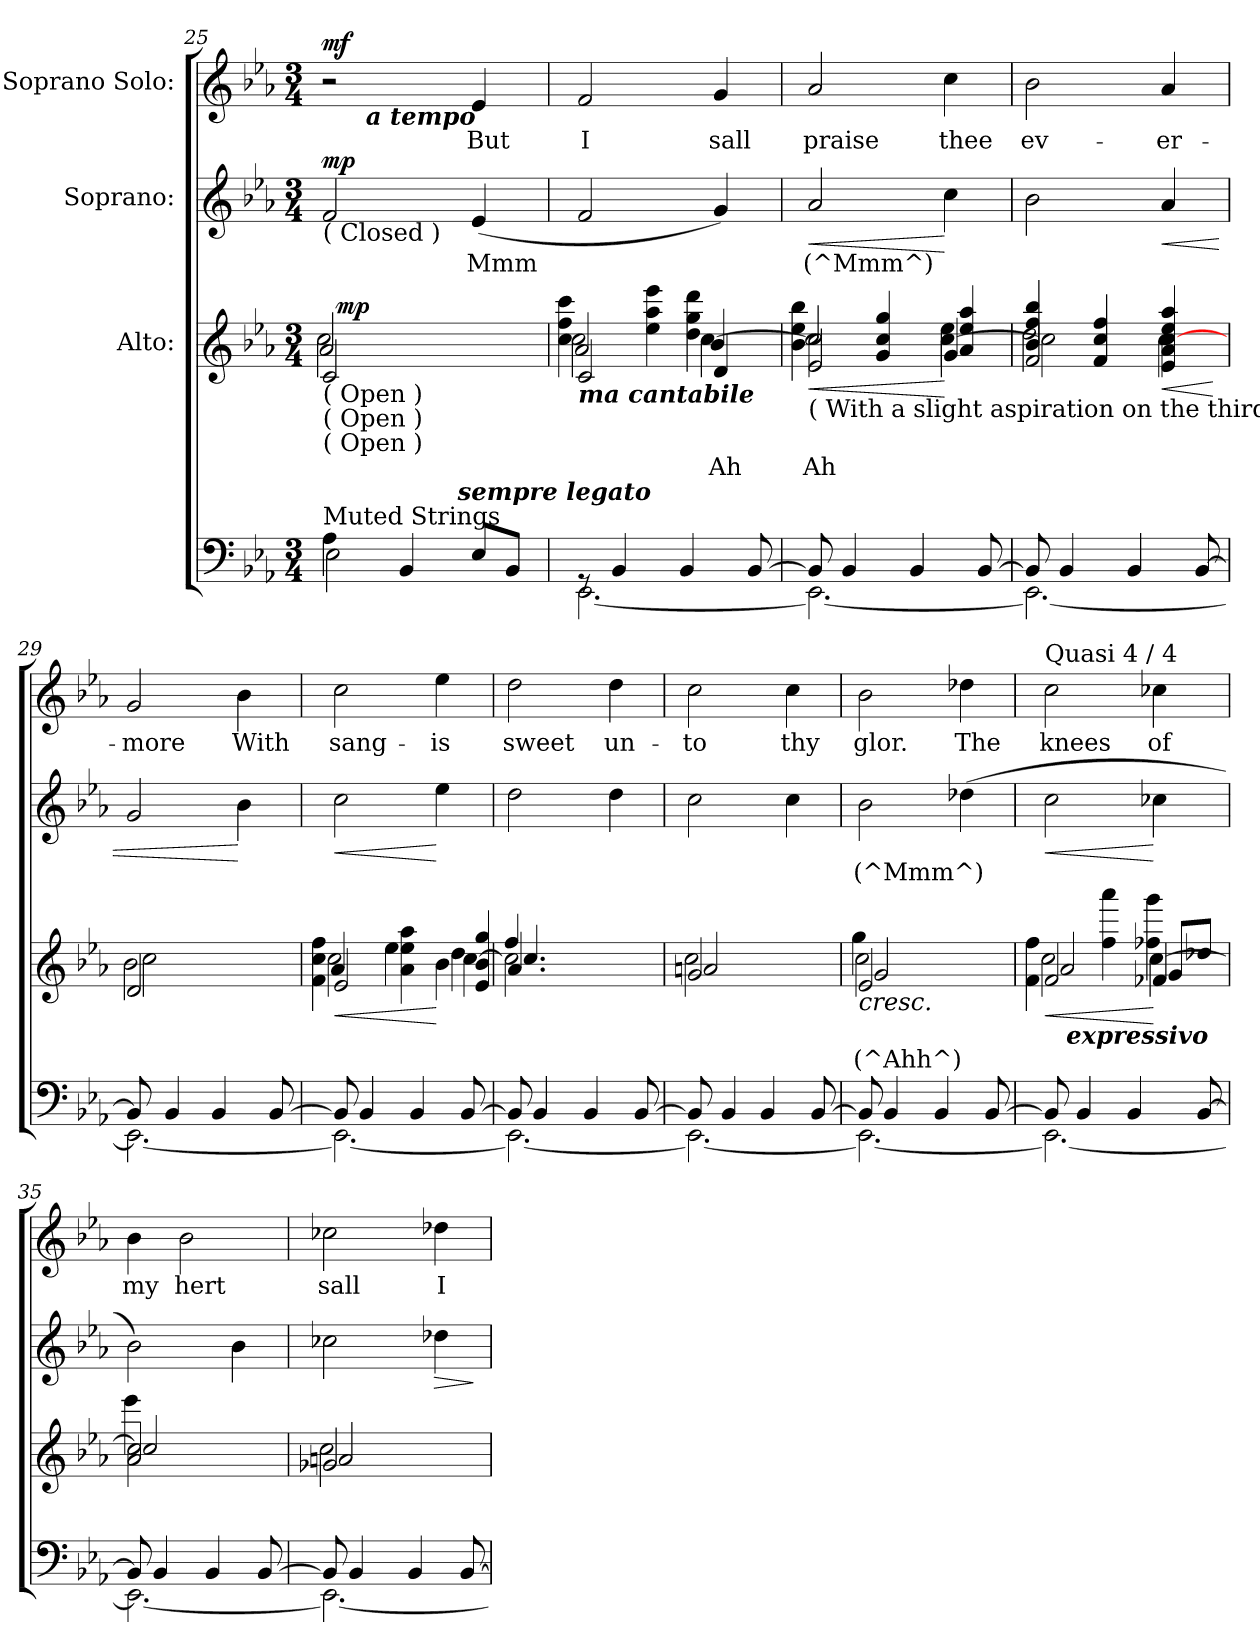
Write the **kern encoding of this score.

**kern	**kern	**text	**dynam	**kern	**text	**dynam	**kern	**text	**dynam
*part4	*part3	*part3	*part3	*part2	*part2	*part2	*part1	*part1	*part1
*staff4	*staff3	*staff3	*staff3	*staff2	*staff2	*staff2	*staff1	*staff1	*staff1
*	*I"Alto:	*	*	*I"Soprano:	*	*	*I"Soprano  Solo:	*	*
*clefF4	*clefG2	*	*	*clefG2	*	*	*clefG2	*	*
*k[b-e-a-]	*k[b-e-a-]	*	*	*k[b-e-a-]	*	*	*k[b-e-a-]	*	*
*E-:	*E-:	*	*	*E-:	*	*	*E-:	*	*
*M3/4	*M3/4	*	*	*M3/4	*	*	*M3/4	*	*
=25	=25	=25	=25	=25	=25	=25	=25	=25	=25
*^	*^	*	*	*	*	*	*	*	*
*	*	*	*^	*	*	*	*	*	*	*	*
*	*	*	*	*^	*	*	*	*	*	*	*	*
!	!	!	!	!	!	!	!	!LO:TX:b:t=( Closed )	!	!	!	!	!
!	!	!LO:TX:b:t=( Open )	!	!	!	!	!	!	!	!	!	!	!
!	!	!LO:TX:b:t=( Open )	!	!	!	!	!	!	!	!	!	!	!
!	!	!LO:TX:b:t=( Open )	!	!	!	!	!	!	!	!	!	!	!
!LO:TX:a:t=Muted Strings	!	!	!	!	!	!	!	!	!	!	!	!	!
!	!	!	!	!	!	!	!LO:DY:b	!	!	!	!	!	!
!	!	!	!	!	!	!	!LO:DY:n=1:a	!	!	!	!	!	!
!	!	!	!	!	!	!	!LO:DY:n=2:a	!	!	!LO:DY:a	!	!	!LO:DY:a
*	*^	*	*	*	*	*	*	*	*	*	*^	*	*
4A-\	2E-\	4...ryy	32ryy	2c/	2a-/	2cc\	.	pp mp mp	2f/	.	mp	2r	8ryy	.	mf
!	!	!	!	!	!	!	!	!LO:DY:n=3:a	!	!	!	!	!	!	!
.	.	.	4ryy	.	.	.	.	mp	.	.	.	.	.	.	.
!	!	!	!	!	!	!	!	!	!	!	!	!	!LO:TX:b:Bi:t=a tempo	!	!
.	.	.	.	.	.	.	.	.	.	.	.	.	2ryy	.	.
4BB-/	.	.	.	.	.	.	.	.	.	.	.	.	.	.	.
.	.	.	4...ryy	.	.	.	.	.	.	.	.	.	.	.	.
!	!	!LO:TX:a:Bi:t=sempre legato	!	!	!	!	!	!	!	!	!	!	!	!	!
.	.	4ryy	.	.	.	.	.	.	.	.	.	.	.	.	.
!	!	!	!	!	!	!	!	!	!	!LO:LY:b	!	!	!	!LO:LY:b	!
8E-/L	4ryy	.	.	4ryy	4ryy	4ryy	.	.	(<4e-/	Mmm	.	4e-/	.	But	.
8BB-/J	.	.	.	.	.	.	.	.	.	.	.	.	8ryy	.	.
.	.	32ryy	.	.	.	.	.	.	.	.	.	.	.	.	.
=26	=26	=26	=26	=26	=26	=26	=26	=26	=26	=26	=26	=26	=26	=26	=26
!	!	!	!LO:TX:b:Bi:t=ma cantabile	!	!	!	!	!	!	!	!	!	!	!	!
!	!	!	!	!	!	!	!	!	!	!	!	!	!	!LO:LY:b	!
*	*v	*v	*	*	*	*	*	*	*	*	*	*v	*v	*	*
8rGG	[>2.EE-\	2c/	2a-/	2cc\	4cc\ 4ff\ 4ccc\	.	.	2f/	.	.	2f/	I	.
4BB-/	.	.	.	.	.	.	.	.	.	.	.	.	.
.	.	.	.	.	4ee-\ 4aa-\ 4eee-\	.	.	.	.	.	.	.	.
4BB-/	.	.	.	.	.	.	.	.	.	.	.	.	.
!	!	!	!	!	!	!LO:LY:b	!	!	!	!	!	!LO:LY:b	!
.	.	4d/	4b-/	[>4cc\	4dd\ 4gg\ 4ddd\	Ah	.	4g/)	.	.	4g/	sall	.
[<8BB-/	.	.	.	.	.	.	.	.	.	.	.	.	.
!!LO:LB:g=z
=27	=27	=27	=27	=27	=27	=27	=27	=27	=27	=27	=27	=27	=27
!	!	!LO:TX:b:t=( With a slight aspiration on the third beat of each bar )	!	!	!	!	!	!	!	!	!	!	!
!	!	!	!	!	!	!LO:LY:b	!LO:HP:b	!	!	!	!	!	!
!	!	!	!	!	!	!LO:LY:b	!	!	!LO:LY:b	!LO:HP:b	!	!LO:LY:b	!
8BB-/]	2.EE-\_	2e-/	2cc/	2cc\]	4b-\ 4ee-\ 4bb-\	Ah	<	2a-/	(^Mmm^)	<	2a-/	praise	.
4BB-/	.	.	.	.	.	.	.	.	.	.	.	.	.
.	.	.	.	.	4g/ 4cc/ 4gg/	.	.	.	.	.	.	.	.
4BB-/	.	.	.	.	.	.	.	.	.	.	.	.	.
!	!	!	!	!	!	!	!	!	!	!	!	!LO:LY:b	!
.	.	4g/	4ee-\	[>4cc\	4a-/ 4ee-/ 4aa-/	.	[	4cc\	.	[	4cc\	thee	.
[<8BB-/	.	.	.	.	.	.	.	.	.	.	.	.	.
=28	=28	=28	=28	=28	=28	=28	=28	=28	=28	=28	=28	=28	=28
!	!	!	!	!	!	!	!	!	!	!	!	!LO:LY:b	!
8BB-/]	2.EE-\_	2f/	2dd\	2cc\]	4b-/ 4ff/ 4bb-/	.	.	2b-\	.	.	2b-\	ev-	.
4BB-/	.	.	.	.	.	.	.	.	.	.	.	.	.
.	.	.	.	.	4f/ 4cc/ 4ff/	.	.	.	.	.	.	.	.
4BB-/	.	.	.	.	.	.	.	.	.	.	.	.	.
!	!	!	!	!	!	!	!LO:HP:b	!	!	!LO:HP:b	!	!LO:LY:b	!
.	.	4e-/	4cc\	[>4cc\	4a-/ 4ee-/ 4aa-/	.	<	4a-/	.	<	4a-/	-er-	.
[<8BB-/	.	.	.	.	.	.	.	.	.	.	.	.	.
*v	*v	*	*	*	*	*	*	*	*	*	*	*	*
*	*v	*v	*v	*v	*	*	*	*	*	*	*	*
.	.	.	[	.	.	.	.	.	.
=29	=29	=29	=29	=29	=29	=29	=29	=29	=29
*^	*^	*	*	*	*	*	*	*	*
*	*	*	*^	*	*	*	*	*	*	*	*
*	*	*	*	*^	*	*	*	*	*	*	*	*
!	!	!	!	!	!	!	!	!	!	!	!	!LO:LY:b	!
8BB-/]	2.EE-\_	16ryy	2d/	2b-\	2cc\	.	.	2g/	.	.	2g/	-more	.
.	.	32ryy	.	.	.	.	.	.	.	.	.	.	.
.	.	4ryy	.	.	.	.	.	.	.	.	.	.	.
4BB-/	.	.	.	.	.	.	.	.	.	.	.	.	.
.	.	4ryy	.	.	.	.	.	.	.	.	.	.	.
4BB-/	.	.	.	.	.	.	.	.	.	.	.	.	.
!	!	!	!	!	!	!	!	!	!	!	!	!LO:LY:b	!
.	.	.	4ryy	4ryy	4ryy	.	.	4b-\	.	[	4b-\	With	.
.	.	8ryy	.	.	.	.	.	.	.	.	.	.	.
[<8BB-/	.	.	.	.	.	.	.	.	.	.	.	.	.
.	.	32ryy	.	.	.	.	.	.	.	.	.	.	.
=30	=30	=30	=30	=30	=30	=30	=30	=30	=30	=30	=30	=30	=30
!	!	!	!	!	!	!	!LO:HP:b	!	!	!LO:HP:b	!	!LO:LY:b	!
8BB-/]	2.EE-\_	2e-/	4a-/	2cc\	4f\ 4cc\ 4ff\	.	<	2cc\	.	<	2cc\	sang-	.
4BB-/	.	.	.	.	.	.	.	.	.	.	.	.	.
.	.	.	4ee-\	.	4a-\ 4ee-\ 4aa-\	.	.	.	.	.	.	.	.
4BB-/	.	.	.	.	.	.	.	.	.	.	.	.	.
!	!	!	!	!	!	!	!	!	!	!	!	!LO:LY:b	!
.	.	4b-\	4dd\	[>4cc\	4e-/ 4b-/ 4gg/	.	[	4ee-\	.	[	4ee-\	-is	.
[<8BB-/	.	.	.	.	.	.	.	.	.	.	.	.	.
=31	=31	=31	=31	=31	=31	=31	=31	=31	=31	=31	=31	=31	=31
!	!	!	!	!	!	!	!	!	!	!	!	!LO:LY:b	!
8BB-/]	2.EE-\_	4.a-/	4.cc/	2cc\]	4ff/	.	.	2dd\	.	.	2dd\	sweet	.
4BB-/	.	.	.	.	.	.	.	.	.	.	.	.	.
.	.	.	.	.	4ryy	.	.	.	.	.	.	.	.
4BB-/	.	4ryy	4ryy	.	.	.	.	.	.	.	.	.	.
!	!	!	!	!	!	!	!	!	!	!	!	!LO:LY:b	!
.	.	.	.	4ryy	4ryy	.	.	4dd\	.	.	4dd\	un-	.
[<8BB-/	.	8ryy	8ryy	.	.	.	.	.	.	.	.	.	.
=32	=32	=32	=32	=32	=32	=32	=32	=32	=32	=32	=32	=32	=32
!	!	!	!	!	!	!	!	!	!	!	!	!LO:LY:b	!
8BB-/]	2.EE-\_	16ryy	2g/	2an/	2cc\	.	.	2cc\	.	.	2cc\	-to	.
.	.	16ryy	.	.	.	.	.	.	.	.	.	.	.
4BB-/	.	4ryy	.	.	.	.	.	.	.	.	.	.	.
4BB-/	.	4.ryy	.	.	.	.	.	.	.	.	.	.	.
!	!	!	!	!	!	!	!	!	!	!	!	!LO:LY:b	!
.	.	.	4ryy	4ryy	4ryy	.	.	4cc\	.	.	4cc\	thy	.
[<8BB-/	.	.	.	.	.	.	.	.	.	.	.	.	.
!!LO:LB:g=z
=33	=33	=33	=33	=33	=33	=33	=33	=33	=33	=33	=33	=33	=33
!	!	!	!	!	!	!LO:LY:b	!LO:HP:b	!	!	!	!	!	!
!	!	!	!	!	!	!LO:LY:b	!	!	!LO:LY:b	!	!	!LO:LY:b	!
8BB-/]	2.EE-\_	2e-/	2g/	2cc\	4gg\	(^Ahh^)	<	2b-\	(^Mmm^)	.	2b-\	glor.	.
4BB-/	.	.	.	.	.	.	.	.	.	.	.	.	.
.	.	.	.	.	4ryy	.	.	.	.	.	.	.	.
4BB-/	.	.	.	.	.	.	.	.	.	.	.	.	.
!	!	!	!	!	!	!	!	!	!	!	!	!LO:LY:b	!
.	.	4ryy	4ryy	4ryy	4ryy	.	.	(>4dd-X\	.	.	4dd-X\	The	.
[<8BB-/	.	.	.	.	.	.	.	.	.	.	.	.	.
*	*	*v	*v	*v	*v	*	*	*	*	*	*	*	*
=34	=34	=34	=34	=34	=34	=34	=34	=34	=34	=34
!	!	!	!	!	!	!	!	!LO:TX:a:t=Quasi 4 / 4	!	!
!	!	!	!	!LO:HP:b	!	!	!LO:HP:b	!	!LO:LY:b	!
*	*	*^	*	*	*	*	*	*	*	*
*	*	*	*^	*	*	*	*	*	*	*	*
*	*	*	*	*^	*	*	*	*	*	*	*	*
*	*	*	*	*	*^	*	*	*	*	*	*	*	*
8BB-/]	2.EE-\_	2f/	2a-/	2cc\	4f\ 4ff\	16.ryy	.	<	2cc\	.	<	2cc\	knees	.
!	!	!	!	!	!	!LO:TX:b:Bi:t=expressivo	!	!	!	!	!	!	!	!
.	.	.	.	.	.	2ryy	.	.	.	.	.	.	.	.
4BB-/	.	.	.	.	.	.	.	.	.	.	.	.	.	.
.	.	.	.	.	4ff\ 4aaa-\	.	.	.	.	.	.	.	.	.
4BB-/	.	.	.	.	.	.	.	.	.	.	.	.	.	.
!	!	!	!	!	!	!	!	!	!	!	!	!	!LO:LY:b	!
.	.	4f-X/	8g/L	[>4cc\	4ff-X\ 4ggg\	.	.	[ [	4cc-X\	.	[	4cc-X\	of	.
.	.	.	.	.	.	8ryy	.	.	.	.	.	.	.	.
[<8BB-/	.	.	8dd-X/J	.	.	.	.	.	.	.	.	.	.	.
.	.	.	.	.	.	32ryy	.	.	.	.	.	.	.	.
=35	=35	=35	=35	=35	=35	=35	=35	=35	=35	=35	=35	=35	=35	=35
!	!	!	!	!	!	!	!	!	!	!	!	!	!LO:LY:b	!
*	*	*	*	*	*v	*v	*	*	*	*	*	*	*	*
8BB-/]	2.EE-\_	2a-/	2cc/	2cc\]	4eee-\	.	.	2b-\)	.	.	4b-\	my	.
4BB-/	.	.	.	.	.	.	.	.	.	.	.	.	.
!	!	!	!	!	!	!	!	!	!	!	!	!LO:LY:b	!
.	.	.	.	.	4ryy	.	.	.	.	.	2b-\	hert	.
4BB-/	.	.	.	.	.	.	.	.	.	.	.	.	.
.	.	4ryy	4ryy	4ryy	4ryy	.	.	4b-\	.	.	.	.	.
[<8BB-/	.	.	.	.	.	.	.	.	.	.	.	.	.
=36	=36	=36	=36	=36	=36	=36	=36	=36	=36	=36	=36	=36	=36
!	!	!	!	!	!	!	!	!	!	!	!	!LO:LY:b	!
8BB-/]	2.EE-\_	8..ryy	2g-X/	2an/	2cc\	.	.	2cc-X\	.	.	2cc-X\	sall	.
4BB-/	.	.	.	.	.	.	.	.	.	.	.	.	.
.	.	32ryy	.	.	.	.	.	.	.	.	.	.	.
.	.	4ryy	.	.	.	.	.	.	.	.	.	.	.
4BB-/	.	.	.	.	.	.	.	.	.	.	.	.	.
!	!	!	!	!	!	!	!	!	!	!LO:HP:b	!	!LO:LY:b	!
.	.	4ryy	4ryy	4ryy	4ryy	.	.	4dd-X\	.	>	4dd-X\	I	.
[<8BB-/	.	.	.	.	.	.	.	.	.	.	.	.	.
*v	*v	*	*	*	*	*	*	*	*	*	*	*	*
*	*v	*v	*v	*v	*	*	*	*	*	*	*	*
.	.	.	.	.	.	]	.	.	.
=	=	=	=	=	=	=	=	=	=
*-	*-	*-	*-	*-	*-	*-	*-	*-	*-
